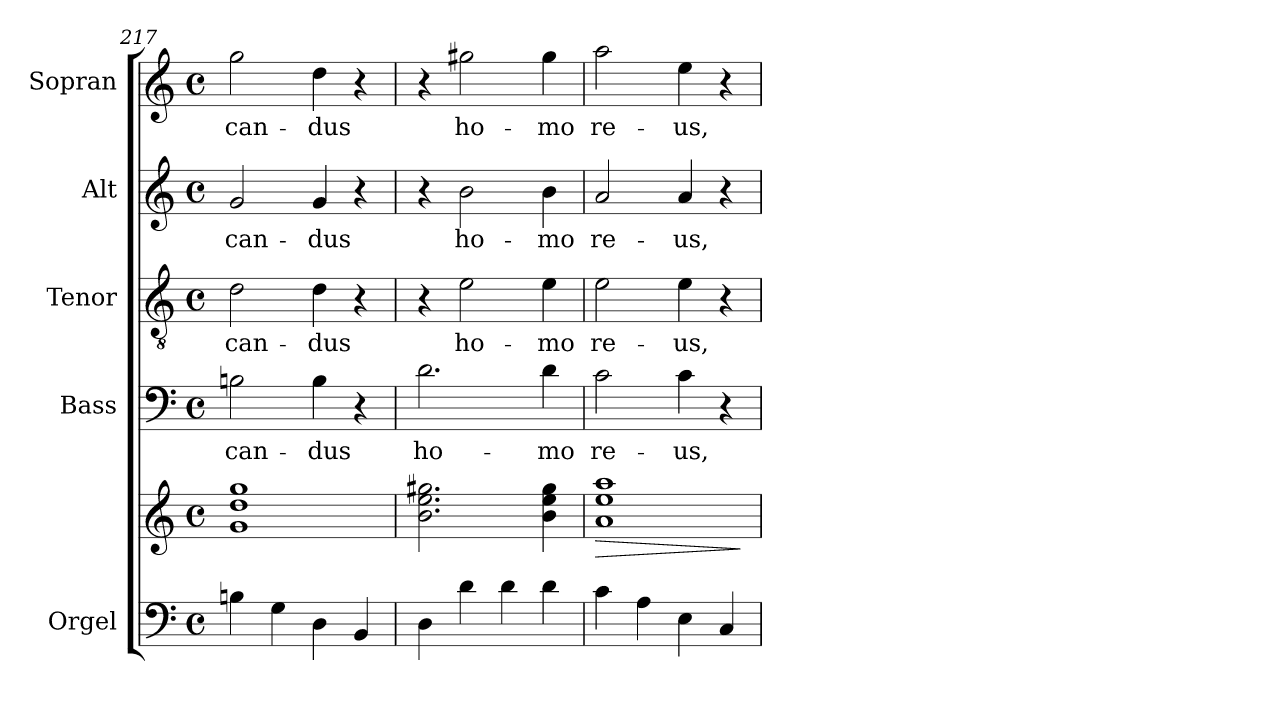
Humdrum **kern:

**kern	**kern	**dynam	**kern	**text	**kern	**text	**kern	**text	**kern	**text
*part5	*part5	*part5	*part4	*part4	*part3	*part3	*part2	*part2	*part1	*part1
*staff6	*staff5	*staff5/6	*staff4	*staff4	*staff3	*staff3	*staff2	*staff2	*staff1	*staff1
*I"Orgel	*	*	*I"Bass	*	*I"Tenor	*	*I"Alt	*	*I"Sopran	*
*I'Org.	*	*	*I'B.	*	*I'T.	*	*I'A.	*	*I'S.	*
*clefF4	*clefG2	*	*clefF4	*	*clefGv2	*	*clefG2	*	*clefG2	*
*k[]	*k[]	*	*k[]	*	*k[]	*	*k[]	*	*k[]	*
*C:	*C:	*	*C:	*	*C:	*	*C:	*	*C:	*
*M4/4	*M4/4	*	*M4/4	*	*M4/4	*	*M4/4	*	*M4/4	*
*met(c)	*met(c)	*	*met(c)	*	*met(c)	*	*met(c)	*	*met(c)	*
=217	=217	=217	=217	=217	=217	=217	=217	=217	=217	=217
!	!	!	!	!LO:LY:b	!	!LO:LY:b	!	!LO:LY:b	!	!LO:LY:b
4Bn\	1g 1dd 1gg	.	2Bn\	-can-	2d\	-can-	2g/	-can-	2gg\	-can-
4G\	.	.	.	.	.	.	.	.	.	.
!	!	!	!	!LO:LY:b	!	!LO:LY:b	!	!LO:LY:b	!	!LO:LY:b
4D\	.	.	4B\	-dus	4d\	-dus	4g/	-dus	4dd\	-dus
4BB/	.	.	4r	.	4r	.	4r	.	4r	.
=218	=218	=218	=218	=218	=218	=218	=218	=218	=218	=218
!	!	!	!	!LO:LY:b	!	!	!	!	!	!
4D\	2.b\ 2.ee\ 2.gg#X\	.	2.d\	ho-	4r	.	4r	.	4r	.
!	!	!	!	!	!	!LO:LY:b	!	!LO:LY:b	!	!LO:LY:b
4d\	.	.	.	.	2e\	ho-	2b\	ho-	2gg#X\	ho-
4d\	.	.	.	.	.	.	.	.	.	.
!	!	!	!	!LO:LY:b	!	!LO:LY:b	!	!LO:LY:b	!	!LO:LY:b
4d\	4b\ 4ee\ 4gg#\	.	4d\	-mo	4e\	-mo	4b\	-mo	4gg#\	-mo
!!LO:LB:g=z
=219	=219	=219	=219	=219	=219	=219	=219	=219	=219	=219
!	!	!LO:HP:b	!	!LO:LY:b	!	!LO:LY:b	!	!LO:LY:b	!	!LO:LY:b
4c\	1a 1ee 1aa	>	2c\	re-	2e\	re-	2a/	re-	2aa\	re-
4A\	.	.	.	.	.	.	.	.	.	.
!	!	!	!	!LO:LY:b	!	!LO:LY:b	!	!LO:LY:b	!	!LO:LY:b
4E\	.	.	4c\	-us,	4e\	-us,	4a/	-us,	4ee\	-us,
4C/	.	.	4r	.	4r	.	4r	.	4r	.
.	.	]	.	.	.	.	.	.	.	.
=	=	=	=	=	=	=	=	=	=	=
*-	*-	*-	*-	*-	*-	*-	*-	*-	*-	*-
